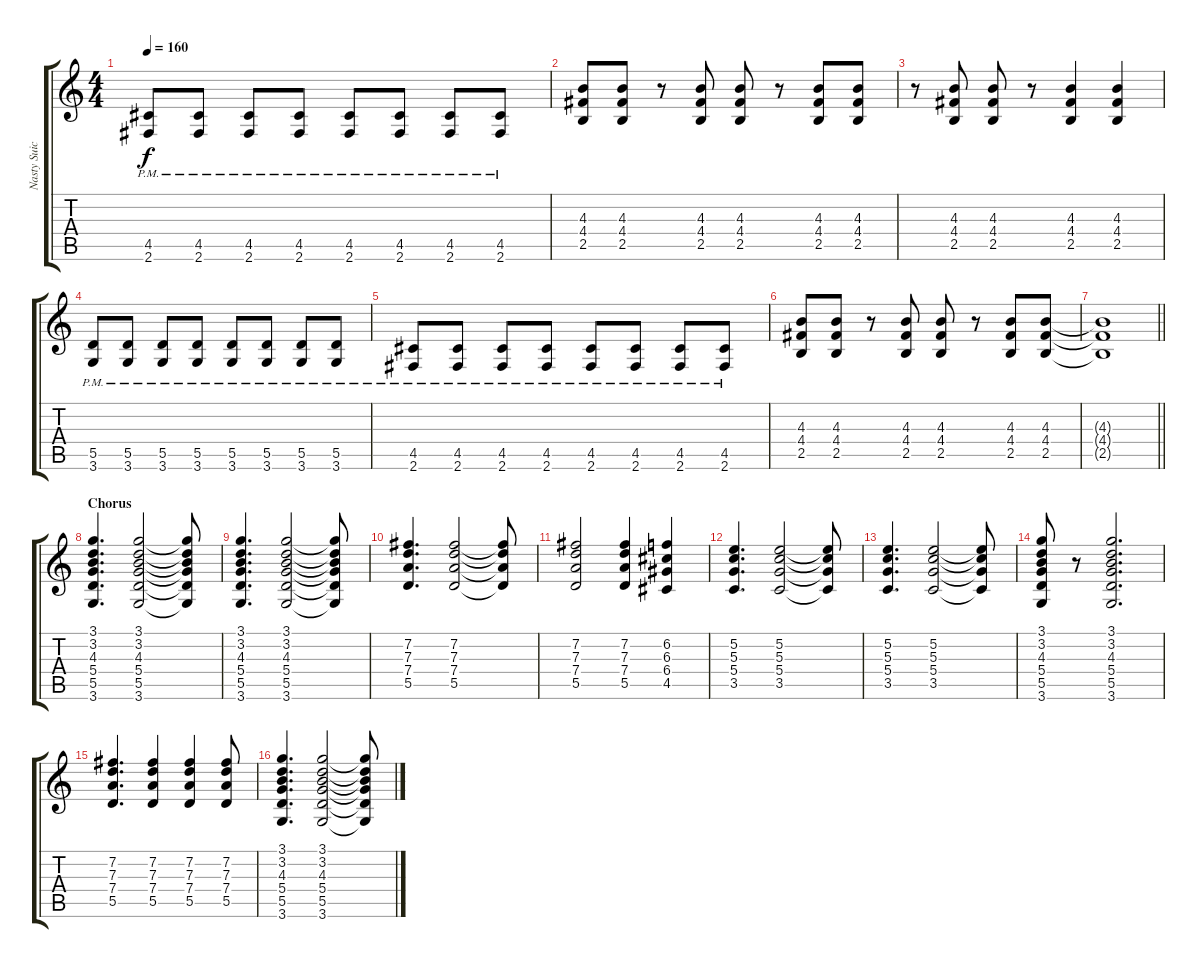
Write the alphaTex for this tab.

\track ("Nasty Suicide" "Nasty Suic") {instrument overdrivenguitar}
\staff {score tabs}
\tuning (E4 B3 G3 D3 A2 E2) {hide}
\ts (4 4)
\tempo 160
\clef g2
\ks c
(4.5{pm} 2.6{pm}).8{dy f} (4.5{pm} 2.6{pm}).8 (4.5{pm} 2.6{pm}).8 (4.5{pm} 2.6{pm}).8 (4.5{pm} 2.6{pm}).8 (4.5{pm} 2.6{pm}).8 (4.5{pm} 2.6{pm}).8 (4.5{pm} 2.6{pm}).8 |
(4.3 4.4 2.5).8 (4.3 4.4 2.5).8 r.8 (4.3 4.4 2.5).8 (4.3 4.4 2.5).8 r.8 (4.3 4.4 2.5).8 (4.3 4.4 2.5).8 |
r.8 (4.3 4.4 2.5).8 (4.3 4.4 2.5).8 r.8 (4.3 4.4 2.5).4 (4.3 4.4 2.5).4 |
(5.5{pm} 3.6{pm}).8 (5.5{pm} 3.6{pm}).8 (5.5{pm} 3.6{pm}).8 (5.5{pm} 3.6{pm}).8 (5.5{pm} 3.6{pm}).8 (5.5{pm} 3.6{pm}).8 (5.5{pm} 3.6{pm}).8 (5.5{pm} 3.6{pm}).8 |
(4.5{pm} 2.6{pm}).8 (4.5{pm} 2.6{pm}).8 (4.5{pm} 2.6{pm}).8 (4.5{pm} 2.6{pm}).8 (4.5{pm} 2.6{pm}).8 (4.5{pm} 2.6{pm}).8 (4.5{pm} 2.6{pm}).8 (4.5{pm} 2.6{pm}).8 |
(4.3 4.4 2.5).8 (4.3 4.4 2.5).8 r.8 (4.3 4.4 2.5).8 (4.3 4.4 2.5).8 r.8 (4.3 4.4 2.5).8 (4.3 4.4 2.5).8 |
\barLineRight lightlight
(4.3{t} 4.4{t} 2.5{t}).1 |
\section ("" "Chorus")
(3.1 3.2 4.3 5.4 5.5 3.6).4{d} (3.1 3.2 4.3 5.4 5.5 3.6).2 (3.1{t} 3.2{t} 4.3{t} 5.4{t} 5.5{t} 3.6{t}).8 |
(3.1 3.2 4.3 5.4 5.5 3.6).4{d} (3.1 3.2 4.3 5.4 5.5 3.6).2 (3.1{t} 3.2{t} 4.3{t} 5.4{t} 5.5{t} 3.6{t}).8 |
(7.2 7.3 7.4 5.5).4{d} (7.2 7.3 7.4 5.5).2 (7.2{t} 7.3{t} 7.4{t} 5.5{t}).8 |
(7.2 7.3 7.4 5.5).2 (7.2 7.3 7.4 5.5).4 (6.2 6.3 6.4 4.5).4 |
(5.2 5.3 5.4 3.5).4{d} (5.2 5.3 5.4 3.5).2 (5.2{t} 5.3{t} 5.4{t} 3.5{t}).8 |
(5.2 5.3 5.4 3.5).4{d} (5.2 5.3 5.4 3.5).2 (5.2{t} 5.3{t} 5.4{t} 3.5{t}).8 |
(3.1 3.2 4.3 5.4 5.5 3.6).8 r.8 (3.1 3.2 4.3 5.4 5.5 3.6).2{d} |
(7.2 7.3 7.4 5.5).4{d} (7.2 7.3 7.4 5.5).4 (7.2 7.3 7.4 5.5).4 (7.2 7.3 7.4 5.5).8 |
(3.1 3.2 4.3 5.4 5.5 3.6).4{d} (3.1 3.2 4.3 5.4 5.5 3.6).2 (3.1{t} 3.2{t} 4.3{t} 5.4{t} 5.5{t} 3.6{t}).8
